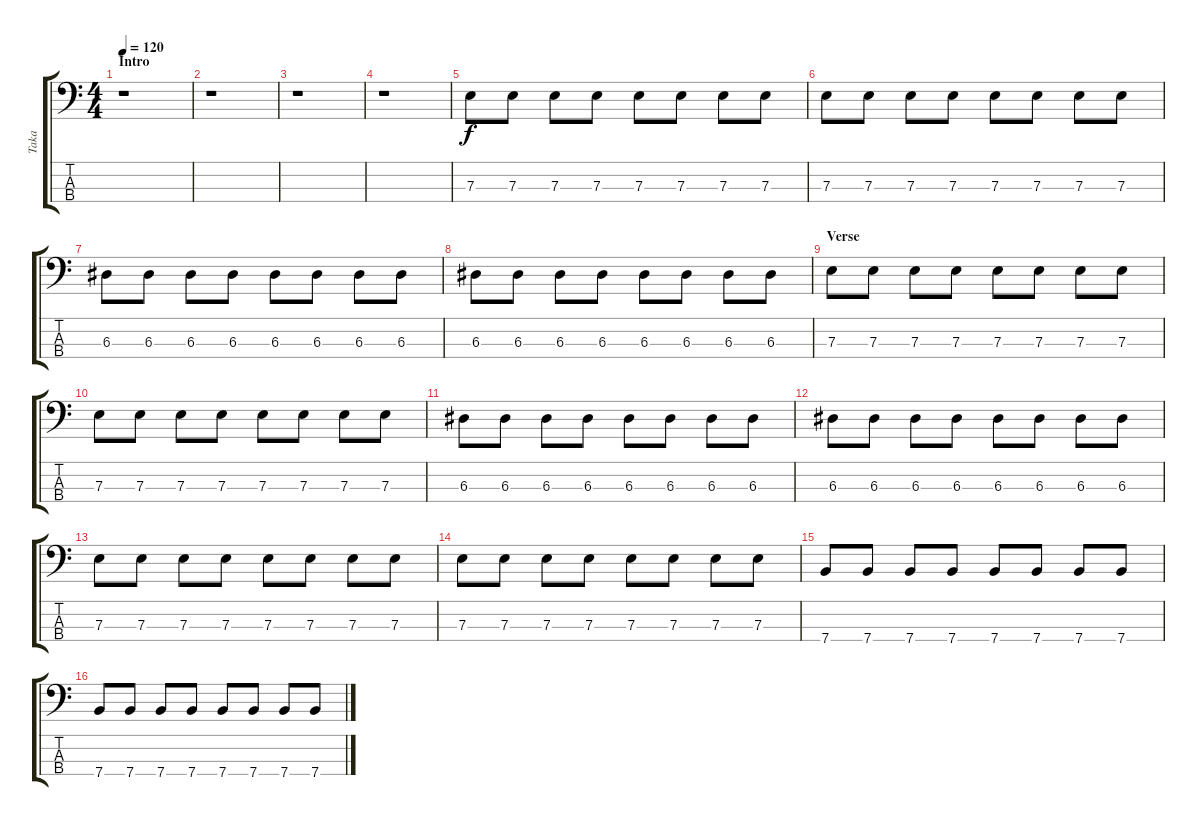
\track ("Taka" "Taka") {instrument electricbassfinger}
\staff {score tabs}
\tuning (G2 D2 A1 E1) {hide}
\ts (4 4)
\section ("" "Intro")
\tempo 120
\clef f4
\ks c
r.1{dy f instrument electricbassfinger} |
r.1 |
r.1 |
r.1 |
7.3.8 7.3.8 7.3.8 7.3.8 7.3.8 7.3.8 7.3.8 7.3.8 |
7.3.8 7.3.8 7.3.8 7.3.8 7.3.8 7.3.8 7.3.8 7.3.8 |
6.3.8 6.3.8 6.3.8 6.3.8 6.3.8 6.3.8 6.3.8 6.3.8 |
6.3.8 6.3.8 6.3.8 6.3.8 6.3.8 6.3.8 6.3.8 6.3.8 |
\section ("" "Verse")
7.3.8 7.3.8 7.3.8 7.3.8 7.3.8 7.3.8 7.3.8 7.3.8 |
7.3.8 7.3.8 7.3.8 7.3.8 7.3.8 7.3.8 7.3.8 7.3.8 |
6.3.8 6.3.8 6.3.8 6.3.8 6.3.8 6.3.8 6.3.8 6.3.8 |
6.3.8 6.3.8 6.3.8 6.3.8 6.3.8 6.3.8 6.3.8 6.3.8 |
7.3.8 7.3.8 7.3.8 7.3.8 7.3.8 7.3.8 7.3.8 7.3.8 |
7.3.8 7.3.8 7.3.8 7.3.8 7.3.8 7.3.8 7.3.8 7.3.8 |
7.4.8 7.4.8 7.4.8 7.4.8 7.4.8 7.4.8 7.4.8 7.4.8 |
7.4.8 7.4.8 7.4.8 7.4.8 7.4.8 7.4.8 7.4.8 7.4.8
